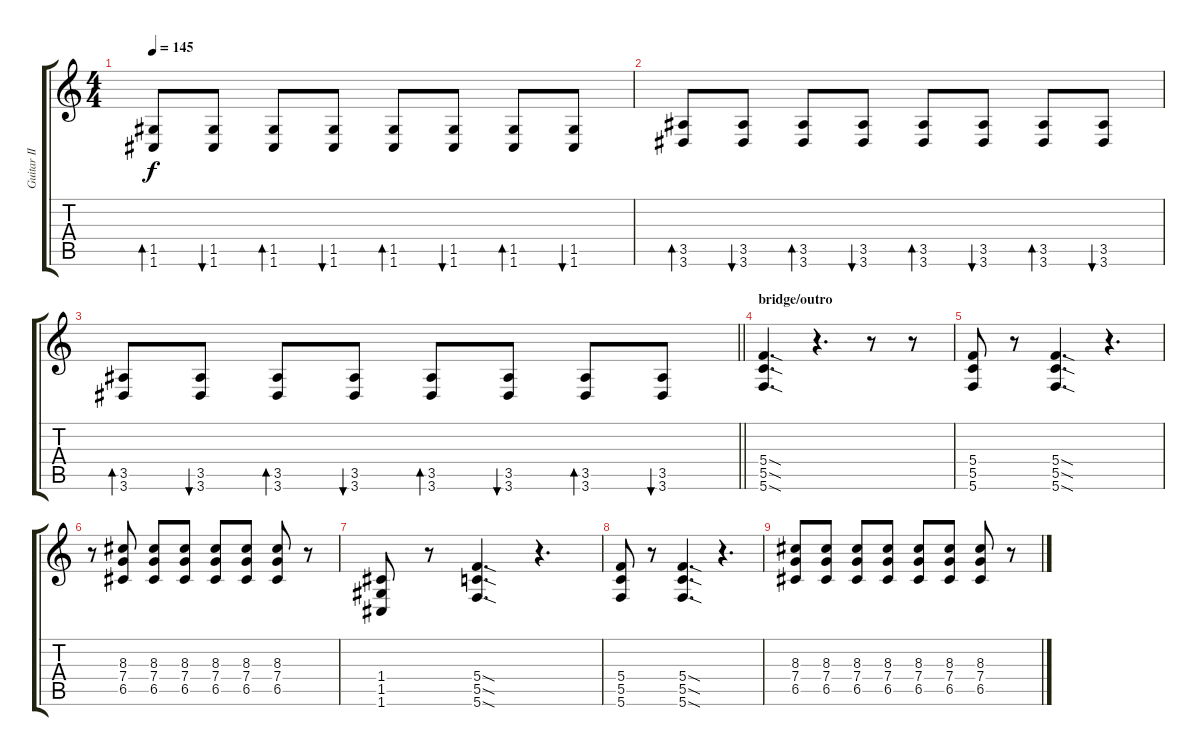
\track ("Guitar II" "Guitar II") {instrument overdrivenguitar}
\staff {score tabs}
\tuning (D4 A3 F3 C3 G2 C2) {hide}
\ts (4 4)
\tempo 145
\clef g2
\ks c
(1.5 1.6).8{bd 60 dy f} (1.5 1.6).8{bu 60} (1.5 1.6).8{bd 60} (1.5 1.6).8{bu 60} (1.5 1.6).8{bd 60} (1.5 1.6).8{bu 60} (1.5 1.6).8{bd 60} (1.5 1.6).8{bu 60} |
(3.5 3.6).8{bd 60} (3.5 3.6).8{bu 60} (3.5 3.6).8{bd 60} (3.5 3.6).8{bu 60} (3.5 3.6).8{bd 60} (3.5 3.6).8{bu 60} (3.5 3.6).8{bd 60} (3.5 3.6).8{bu 60} |
\barLineRight lightlight
(3.5 3.6).8{bd 60} (3.5 3.6).8{bu 60} (3.5 3.6).8{bd 60} (3.5 3.6).8{bu 60} (3.5 3.6).8{bd 60} (3.5 3.6).8{bu 60} (3.5 3.6).8{bd 60} (3.5 3.6).8{bu 60} |
\section ("" "bridge/outro")
(5.4{sod} 5.5{sod} 5.6{sod}).4{d} r.4{d} r.8 r.8 |
(5.4 5.5 5.6).8 r.8 (5.4{sod} 5.5{sod} 5.6{sod}).4{d} r.4{d} |
r.8 (8.3 7.4 6.5).8 (8.3 7.4 6.5).8 (8.3 7.4 6.5).8 (8.3 7.4 6.5).8 (8.3 7.4 6.5).8 (8.3 7.4 6.5).8 r.8 |
(1.4 1.5 1.6).8 r.8 (5.4{sod} 5.5{sod} 5.6{sod}).4{d} r.4{d} |
(5.4 5.5 5.6).8 r.8 (5.4{sod} 5.5{sod} 5.6{sod}).4{d} r.4{d} |
(8.3 7.4 6.5).8 (8.3 7.4 6.5).8 (8.3 7.4 6.5).8 (8.3 7.4 6.5).8 (8.3 7.4 6.5).8 (8.3 7.4 6.5).8 (8.3 7.4 6.5).8 r.8
